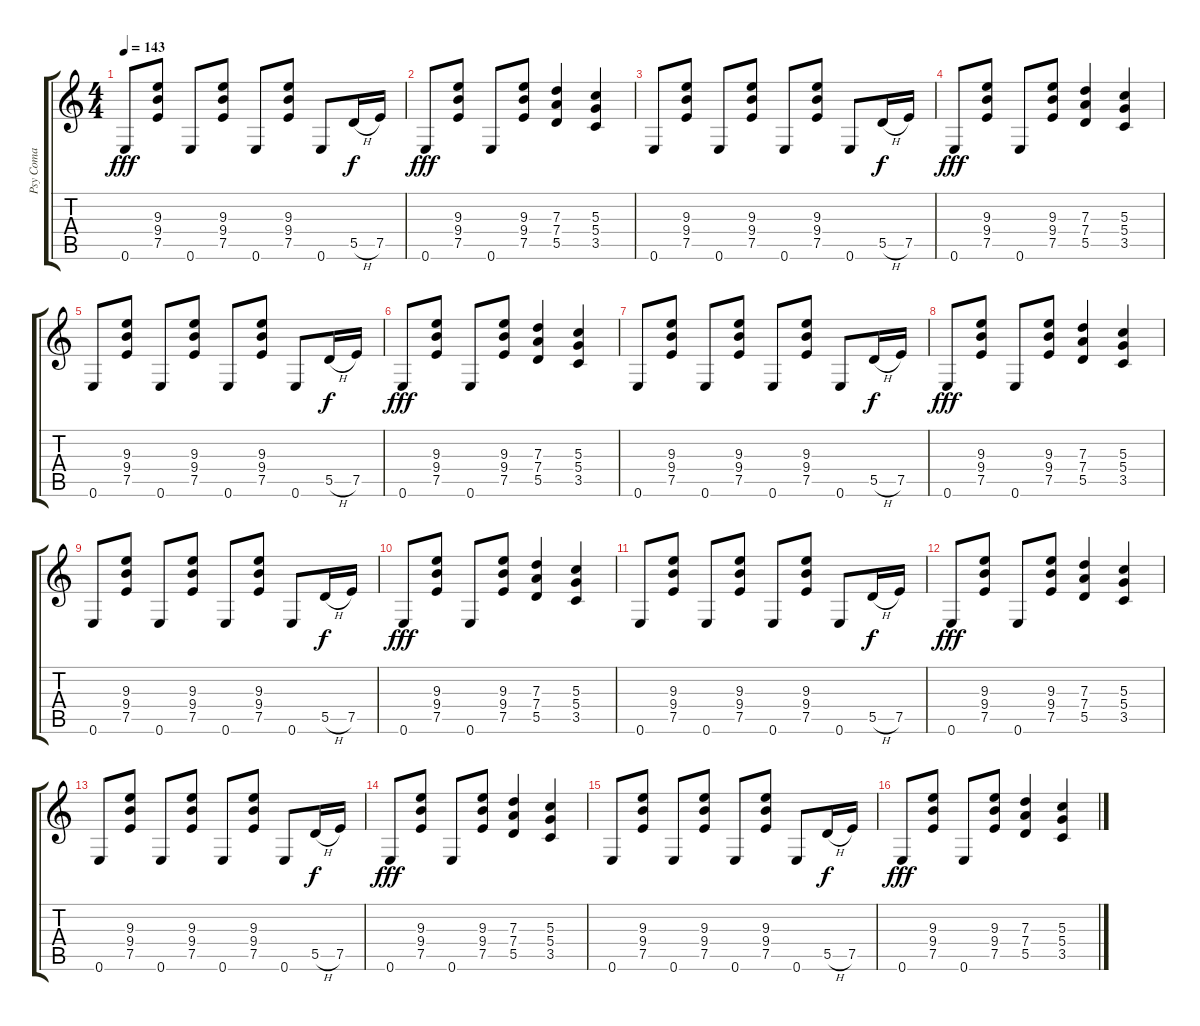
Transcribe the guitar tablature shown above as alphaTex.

\track ("Psy Coma" "Psy Coma") {instrument distortionguitar}
\staff {score tabs}
\tuning (E4 B3 G3 D3 A2 E2) {hide}
\ts (4 4)
\tempo 143
\clef g2
\ks c
0.6.8{dy fff} (9.3 9.4 7.5).8 0.6.8 (9.3 9.4 7.5).8 0.6.8 (9.3 9.4 7.5).8 0.6.8 5.5{h}.16{dy f} 7.5.16 |
0.6.8{dy fff} (9.3 9.4 7.5).8 0.6.8 (9.3 9.4 7.5).8 (7.3 7.4 5.5).4 (5.3 5.4 3.5).4 |
0.6.8 (9.3 9.4 7.5).8 0.6.8 (9.3 9.4 7.5).8 0.6.8 (9.3 9.4 7.5).8 0.6.8 5.5{h}.16{dy f} 7.5.16 |
0.6.8{dy fff} (9.3 9.4 7.5).8 0.6.8 (9.3 9.4 7.5).8 (7.3 7.4 5.5).4 (5.3 5.4 3.5).4 |
0.6.8 (9.3 9.4 7.5).8 0.6.8 (9.3 9.4 7.5).8 0.6.8 (9.3 9.4 7.5).8 0.6.8 5.5{h}.16{dy f} 7.5.16 |
0.6.8{dy fff} (9.3 9.4 7.5).8 0.6.8 (9.3 9.4 7.5).8 (7.3 7.4 5.5).4 (5.3 5.4 3.5).4 |
0.6.8 (9.3 9.4 7.5).8 0.6.8 (9.3 9.4 7.5).8 0.6.8 (9.3 9.4 7.5).8 0.6.8 5.5{h}.16{dy f} 7.5.16 |
0.6.8{dy fff} (9.3 9.4 7.5).8 0.6.8 (9.3 9.4 7.5).8 (7.3 7.4 5.5).4 (5.3 5.4 3.5).4 |
0.6.8 (9.3 9.4 7.5).8 0.6.8 (9.3 9.4 7.5).8 0.6.8 (9.3 9.4 7.5).8 0.6.8 5.5{h}.16{dy f} 7.5.16 |
0.6.8{dy fff} (9.3 9.4 7.5).8 0.6.8 (9.3 9.4 7.5).8 (7.3 7.4 5.5).4 (5.3 5.4 3.5).4 |
0.6.8 (9.3 9.4 7.5).8 0.6.8 (9.3 9.4 7.5).8 0.6.8 (9.3 9.4 7.5).8 0.6.8 5.5{h}.16{dy f} 7.5.16 |
0.6.8{dy fff} (9.3 9.4 7.5).8 0.6.8 (9.3 9.4 7.5).8 (7.3 7.4 5.5).4 (5.3 5.4 3.5).4 |
0.6.8 (9.3 9.4 7.5).8 0.6.8 (9.3 9.4 7.5).8 0.6.8 (9.3 9.4 7.5).8 0.6.8 5.5{h}.16{dy f} 7.5.16 |
0.6.8{dy fff} (9.3 9.4 7.5).8 0.6.8 (9.3 9.4 7.5).8 (7.3 7.4 5.5).4 (5.3 5.4 3.5).4 |
0.6.8 (9.3 9.4 7.5).8 0.6.8 (9.3 9.4 7.5).8 0.6.8 (9.3 9.4 7.5).8 0.6.8 5.5{h}.16{dy f} 7.5.16 |
0.6.8{dy fff} (9.3 9.4 7.5).8 0.6.8 (9.3 9.4 7.5).8 (7.3 7.4 5.5).4 (5.3 5.4 3.5).4
